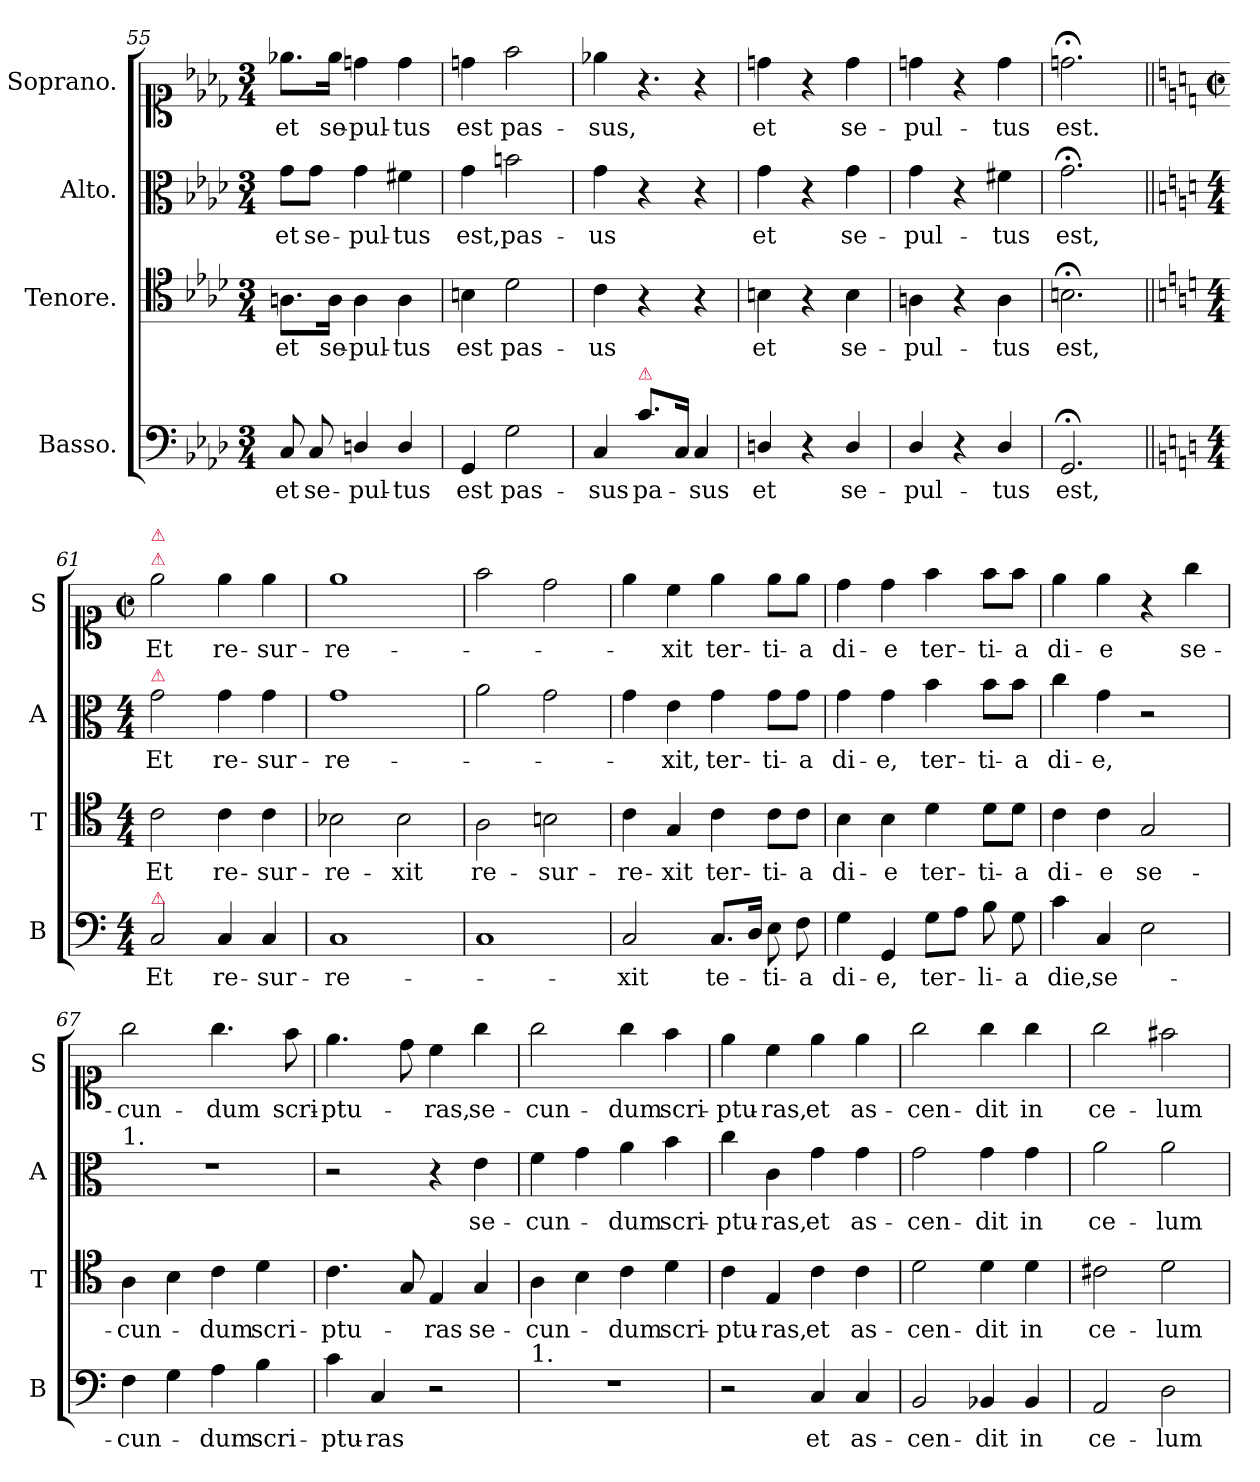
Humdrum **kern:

**kern	**text	**kern	**text	**kern	**text	**kern	**text
*part4	*part4	*part3	*part3	*part2	*part2	*part1	*part1
*staff4	*staff4	*staff3	*staff3	*staff2	*staff2	*staff1	*staff1
*I"Basso.	*	*I"Tenore.	*	*I"Alto.	*	*I"Soprano.	*
*I'B	*	*I'T	*	*I'A	*	*I'S	*
*clefF4	*	*clefC4	*	*clefC3	*	*clefC1	*
*k[b-e-a-d-]	*	*k[b-e-a-d-]	*	*k[b-e-a-d-]	*	*k[b-e-a-d-]	*
*A-:	*	*A-:	*	*A-:	*	*A-:	*
*M3/4	*	*M3/4	*	*M3/4	*	*M3/4	*
=55	=55	=55	=55	=55	=55	=55	=55
8C/	et	8.An\L	et	8g\L	et	8.ee-X\L	et
8C/	se-	.	.	8g\J	se-	.	.
.	.	16A\Jk	se-	.	.	16ee-\Jk	se-
4Dn/	-pul-	4A\	-pul-	4g\	-pul-	4ddn\	-pul-
4D/	-tus	4A\	-tus	4f#X\	-tus	4dd\	-tus
=56	=56	=56	=56	=56	=56	=56	=56
4GG/	est	4Bn\	est	4g\	est,	4ddn\	est
2G\	pas-	2d-\	pas-	2bn\	pas-	2ff\	pas-
=57	=57	=57	=57	=57	=57	=57	=57
4C/	-sus	4c\	-us	4g\	-us	4ee-X\	-sus,
!LO:TX:a:color=crimson:t=⚠	!	!	!	!	!	!	!
!	!	!	!	!	!	!LO:N:vis=4.	!
8.c\L	pa-	4r	.	4r	.	4r	.
16C/Jk	.	.	.	.	.	.	.
4C/	-sus	4r	.	4r	.	4r	.
=58	=58	=58	=58	=58	=58	=58	=58
4Dn/	et	4Bn\	et	4g\	et	4ddn\	et
4r	.	4r	.	4r	.	4r	.
4D/	se-	4B\	se-	4g\	se-	4dd\	se-
=59	=59	=59	=59	=59	=59	=59	=59
4D-/	-pul-	4An\	-pul-	4g\	-pul-	4ddn\	-pul-
4r	.	4r	.	4r	.	4r	.
4D-/	-tus	4A\	-tus	4f#X\	-tus	4dd\	-tus
=60	=60	=60	=60	=60	=60	=60	=60
2.GG;</	est,	2.Bn;<\	est,	2.g;<\	est,	2.ddn;<\	est.
=61||	=61||	=61||	=61||	=61||	=61||	=61||	=61||
*k[]	*	*k[]	*	*k[]	*	*k[]	*
*C:	*	*C:	*	*C:	*	*C:	*
*M4/4	*	*M4/4	*	*M4/4	*	*M2/2	*
*	*	*	*	*	*	*met(c|)	*
!	!	!	!	!	!	!LO:TX:a:color=crimson:t=⚠	!
!	!	!	!	!	!	!LO:TX:a:color=crimson:t=⚠	!
!	!	!	!	!LO:TX:a:color=crimson:t=⚠	!	!	!
!LO:TX:a:color=crimson:t=⚠	!	!	!	!	!	!	!
2C/	Et	2c\	Et	2g\	Et	2ee\	Et
4C/	re-	4c\	re-	4g\	re-	4ee\	re-
4C/	-sur-	4c\	-sur-	4g\	-sur-	4ee\	-sur-
=62	=62	=62	=62	=62	=62	=62	=62
1C	-re-	2B-X\	-re-	1g	-re-	1ee	-re-
.	.	2B-\	-xit	.	.	.	.
=63	=63	=63	=63	=63	=63	=63	=63
1C	.	2A\	re-	2a\	.	2ff\	.
.	.	2Bn\	-sur-	2g\	.	2dd\	.
=64	=64	=64	=64	=64	=64	=64	=64
2C/	-xit	4c\	-re-	4g\	.	4ee\	.
.	.	4G/	-xit	4e\	-xit,	4cc\	-xit
8.C/L	te-	4c\	ter-	4g\	ter-	4ee\	ter-
16D/Jk	.	.	.	.	.	.	.
8E\	-ti-	8c\L	-ti-	8g\L	-ti-	8ee\L	-ti-
8F\	-a	8c\J	-a	8g\J	-a	8ee\J	-a
=65	=65	=65	=65	=65	=65	=65	=65
4G\	di-	4B\	di-	4g\	di-	4dd\	di-
4GG/	-e,	4B\	-e	4g\	-e,	4dd\	-e
8G\L	ter-	4d\	ter-	4b\	ter-	4ff\	ter-
8A\J	.	.	.	.	.	.	.
8B\	-li-	8d\L	-ti-	8b\L	-ti-	8ff\L	-ti-
8G\	-a	8d\J	-a	8b\J	-a	8ff\J	-a
=66	=66	=66	=66	=66	=66	=66	=66
4c\	die,	4c\	di-	4cc\	di-	4ee\	di-
4C/	se-	4c\	-e	4g\	-e,	4ee\	-e
2E\	.	2G/	se-	2r	.	4r	.
.	.	.	.	.	.	4gg\	se-
=67	=67	=67	=67	=67	=67	=67	=67
!	!	!	!	!LO:TX:a:t=1.	!	!	!
4F\	-cun-	4A\	-cun-	1r	.	2gg\	-cun-
4G\	.	4B\	.	.	.	.	.
4A\	-dum	4c\	-dum	.	.	4.gg\	-dum
4B\	scri-	4d\	scri-	.	.	.	.
.	.	.	.	.	.	8ff\	scri-
=68	=68	=68	=68	=68	=68	=68	=68
4c\	-ptu-	4.c\	-ptu-	2r	.	4.ee\	-ptu-
4C/	-ras	.	.	.	.	.	.
.	.	8G/	.	.	.	8dd\	.
2r	.	4E/	-ras	4r	.	4cc\	-ras,
.	.	4G/	se-	4e\	se-	4gg\	se-
=69	=69	=69	=69	=69	=69	=69	=69
!LO:TX:a:t=1.	!	!	!	!	!	!	!
1r	.	4A\	-cun-	4f\	-cun-	2gg\	-cun-
.	.	4B\	.	4g\	.	.	.
.	.	4c\	-dum	4a\	-dum	4gg\	-dum
.	.	4d\	scri-	4b\	scri-	4ff\	scri-
=70	=70	=70	=70	=70	=70	=70	=70
2r	.	4c\	-ptu-	4cc\	-ptu-	4ee\	-ptu-
.	.	4E/	-ras,	4c\	-ras,	4cc\	-ras,
4C/	et	4c\	et	4g\	et	4ee\	et
4C/	as-	4c\	as-	4g\	as-	4ee\	as-
=71	=71	=71	=71	=71	=71	=71	=71
2BB/	-cen-	2d\	-cen-	2g\	-cen-	2gg\	-cen-
4BB-X/	-dit	4d\	-dit	4g\	-dit	4gg\	-dit
4BB-/	in	4d\	in	4g\	in	4gg\	in
=72	=72	=72	=72	=72	=72	=72	=72
2AA/	ce-	2c#X\	ce-	2a\	ce-	2gg\	ce-
2D\	-lum	2d\	-lum	2a\	-lum	2ff#X\	-lum
=	=	=	=	=	=	=	=
*-	*-	*-	*-	*-	*-	*-	*-
